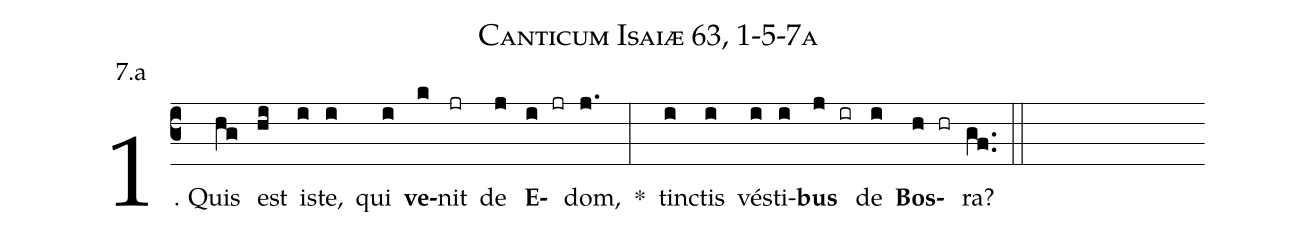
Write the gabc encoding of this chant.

name: Canticum Isaiæ 63, 1-5-7a;
annotation: 7.a;
%%
(c3)1. Quis(hg) est(hi) is(i)te,(i) qui(i) <b>ve</b>(k)nit(jr) de(j) <b>E</b>(i jr)dom,(j.) *(:) tinc(i)tis(i) vés(i)ti(i)<b>bus</b>(j ir) de(i) <b>Bos</b>(h hr)ra?(gf..) (::)
